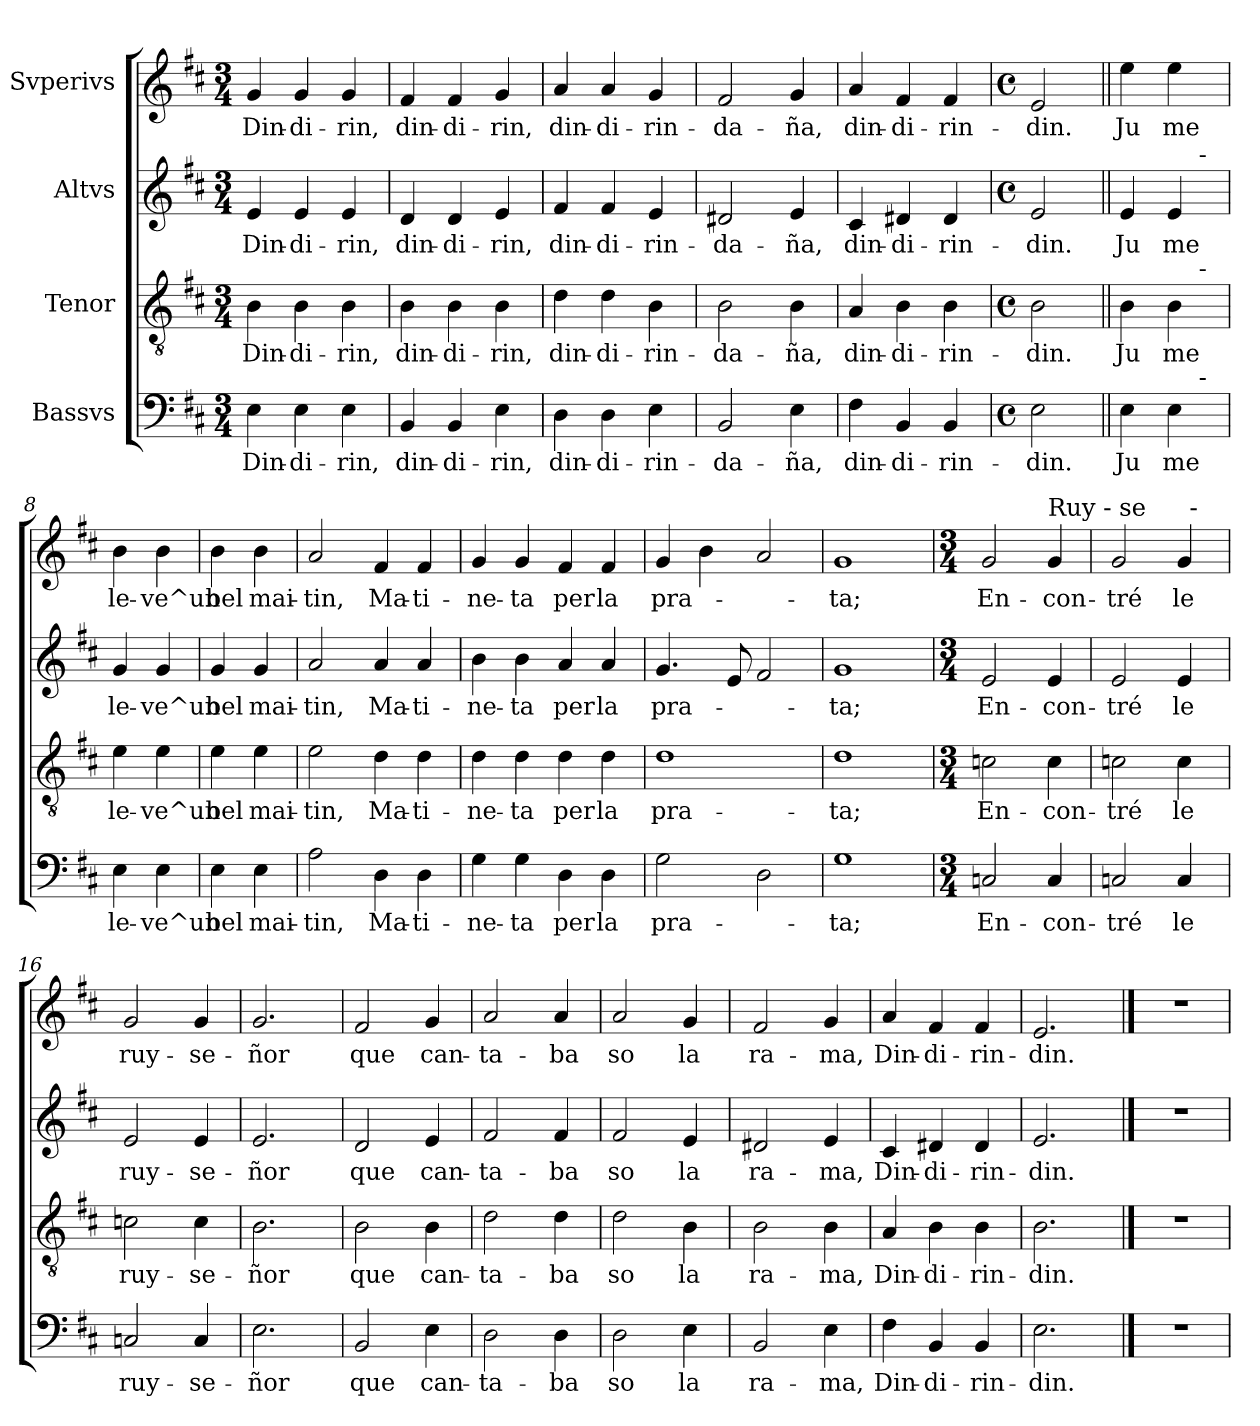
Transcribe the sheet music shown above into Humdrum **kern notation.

**kern	**text	**kern	**text	**kern	**text	**kern	**text
*part4	*part4	*part3	*part3	*part2	*part2	*part1	*part1
*staff4	*staff4	*staff3	*staff3	*staff2	*staff2	*staff1	*staff1
*I"Bassvs	*	*I"Tenor	*	*I"Altvs	*	*I"Svperivs	*
*clefF4	*	*clefGv2	*	*clefG2	*	*clefG2	*
*k[f#c#]	*	*k[f#c#]	*	*k[f#c#]	*	*k[f#c#]	*
*D:	*	*D:	*	*D:	*	*D:	*
*M3/4	*	*M3/4	*	*M3/4	*	*M3/4	*
=1	=1	=1	=1	=1	=1	=1	=1
!	!LO:LY:b	!	!LO:LY:b	!	!LO:LY:b	!	!LO:LY:b
4E\	Din-	4B\	Din-	4e/	Din-	4g/	Din-
!	!LO:LY:b	!	!LO:LY:b	!	!LO:LY:b	!	!LO:LY:b
4E\	-di-	4B\	-di-	4e/	-di-	4g/	-di-
!	!LO:LY:b	!	!LO:LY:b	!	!LO:LY:b	!	!LO:LY:b
4E\	-rin,	4B\	-rin,	4e/	-rin,	4g/	-rin,
=2	=2	=2	=2	=2	=2	=2	=2
!	!LO:LY:b	!	!LO:LY:b	!	!LO:LY:b	!	!LO:LY:b
4BB/	din-	4B\	din-	4d/	din-	4f#/	din-
!	!LO:LY:b	!	!LO:LY:b	!	!LO:LY:b	!	!LO:LY:b
4BB/	-di-	4B\	-di-	4d/	-di-	4f#/	-di-
!	!LO:LY:b	!	!LO:LY:b	!	!LO:LY:b	!	!LO:LY:b
4E\	-rin,	4B\	-rin,	4e/	-rin,	4g/	-rin,
=3	=3	=3	=3	=3	=3	=3	=3
!	!LO:LY:b	!	!LO:LY:b	!	!LO:LY:b	!	!LO:LY:b
4D\	din-	4d\	din-	4f#/	din-	4a/	din-
!	!LO:LY:b	!	!LO:LY:b	!	!LO:LY:b	!	!LO:LY:b
4D\	-di-	4d\	-di-	4f#/	-di-	4a/	-di-
!	!LO:LY:b	!	!LO:LY:b	!	!LO:LY:b	!	!LO:LY:b
4E\	-rin-	4B\	-rin-	4e/	-rin-	4g/	-rin-
=4	=4	=4	=4	=4	=4	=4	=4
!	!LO:LY:b	!	!LO:LY:b	!	!LO:LY:b	!	!LO:LY:b
2BB/	-da-	2B\	-da-	2d#X/	-da-	2f#/	-da-
!	!LO:LY:b	!	!LO:LY:b	!	!LO:LY:b	!	!LO:LY:b
4E\	-ña,	4B\	-ña,	4e/	-ña,	4g/	-ña,
=5	=5	=5	=5	=5	=5	=5	=5
!	!LO:LY:b	!	!LO:LY:b	!	!LO:LY:b	!	!LO:LY:b
4F#\	din-	4A/	din-	4c#/	din-	4a/	din-
!	!LO:LY:b	!	!LO:LY:b	!	!LO:LY:b	!	!LO:LY:b
4BB/	-di-	4B\	-di-	4d#X/	-di-	4f#/	-di-
!	!LO:LY:b	!	!LO:LY:b	!	!LO:LY:b	!	!LO:LY:b
4BB/	-rin-	4B\	-rin-	4d#/	-rin-	4f#/	-rin-
=6	=6	=6	=6	=6	=6	=6	=6
*M4/4	*	*M4/4	*	*M4/4	*	*M4/4	*
*met(c)	*	*met(c)	*	*met(c)	*	*met(c)	*
!	!LO:LY:b	!	!LO:LY:b	!	!LO:LY:b	!	!LO:LY:b
2E\	-din.	2B\	-din.	2e/	-din.	2e/	-din.
=7||	=7||	=7||	=7||	=7||	=7||	=7||	=7||
!	!	!	!	!LO:TX:a:t=Ruy - se	!	!	!
!	!	!LO:TX:a:t=Ruy - se	!	!	!	!	!
!LO:TX:a:t=Ruy - se	!	!	!	!	!	!	!
!	!LO:LY:b	!	!LO:LY:b	!	!LO:LY:b	!	!LO:LY:b
*^	*	*^	*	*^	*	*	*
4E\	4.ryy	Ju	4B\	4.ryy	Ju	4e/	4.ryy	Ju	4ee\	Ju
!	!	!LO:LY:b	!	!	!LO:LY:b	!	!	!LO:LY:b	!	!LO:LY:b
4E\	.	me	4B\	.	me	4e/	.	me	4ee\	me
!	!	!	!	!	!	!	!LO:TX:a:t=-	!	!	!
!	!	!	!	!LO:TX:a:t=-	!	!	!	!	!	!
!	!LO:TX:a:t=-	!	!	!	!	!	!	!	!	!
.	8ryy	.	.	8ryy	.	.	8ryy	.	.	.
!!LO:LB:g=z
=8	=8	=8	=8	=8	=8	=8	=8	=8	=8	=8
!	!	!LO:LY:b	!	!	!LO:LY:b	!	!	!LO:LY:b	!	!LO:LY:b
*v	*v	*	*	*	*	*v	*v	*	*	*
*	*	*v	*v	*	*	*	*	*
4E\	le-	4e\	le-	4g/	le-	4b\	le-
!	!LO:LY:b	!	!LO:LY:b	!	!LO:LY:b	!	!LO:LY:b
4E\	-ve^un	4e\	-ve^un	4g/	-ve^un	4b\	-ve^un
=9	=9	=9	=9	=9	=9	=9	=9
!	!LO:LY:b	!	!LO:LY:b	!	!LO:LY:b	!	!LO:LY:b
4E\	bel	4e\	bel	4g/	bel	4b\	bel
!	!LO:LY:b	!	!LO:LY:b	!	!LO:LY:b	!	!LO:LY:b
4E\	mai-	4e\	mai-	4g/	mai-	4b\	mai-
=10	=10	=10	=10	=10	=10	=10	=10
!	!LO:LY:b	!	!LO:LY:b	!	!LO:LY:b	!	!LO:LY:b
2A\	-tin,	2e\	-tin,	2a/	-tin,	2a/	-tin,
!	!LO:LY:b	!	!LO:LY:b	!	!LO:LY:b	!	!LO:LY:b
4D\	Ma-	4d\	Ma-	4a/	Ma-	4f#/	Ma-
!	!LO:LY:b	!	!LO:LY:b	!	!LO:LY:b	!	!LO:LY:b
4D\	-ti-	4d\	-ti-	4a/	-ti-	4f#/	-ti-
=11	=11	=11	=11	=11	=11	=11	=11
!	!LO:LY:b	!	!LO:LY:b	!	!LO:LY:b	!	!LO:LY:b
4G\	-ne-	4d\	-ne-	4b\	-ne-	4g/	-ne-
!	!LO:LY:b	!	!LO:LY:b	!	!LO:LY:b	!	!LO:LY:b
4G\	-ta	4d\	-ta	4b\	-ta	4g/	-ta
!	!LO:LY:b	!	!LO:LY:b	!	!LO:LY:b	!	!LO:LY:b
4D\	per	4d\	per	4a/	per	4f#/	per
!	!LO:LY:b	!	!LO:LY:b	!	!LO:LY:b	!	!LO:LY:b
4D\	la	4d\	la	4a/	la	4f#/	la
=12	=12	=12	=12	=12	=12	=12	=12
!	!LO:LY:b	!	!LO:LY:b	!	!LO:LY:b	!	!LO:LY:b
2G\	pra-	1d	pra-	4.g/	pra-	4g/	pra-
.	.	.	.	.	.	4b\	.
.	.	.	.	8e/	.	.	.
2D\	.	.	.	2f#/	.	2a/	.
=13	=13	=13	=13	=13	=13	=13	=13
!	!LO:LY:b	!	!LO:LY:b	!	!LO:LY:b	!	!LO:LY:b
1G	-ta;	1d	-ta;	1g	-ta;	1g	-ta;
=14	=14	=14	=14	=14	=14	=14	=14
*M3/4	*	*M3/4	*	*M3/4	*	*M3/4	*
!	!LO:LY:b	!	!LO:LY:b	!	!LO:LY:b	!	!LO:LY:b
2Cn/	En-	2cn\	En-	2e/	En-	2g/	En-
!	!	!	!	!	!	!LO:TX:a:t=Ruy - se	!
!	!LO:LY:b	!	!LO:LY:b	!	!LO:LY:b	!	!LO:LY:b
4C/	-con-	4c\	-con-	4e/	-con-	4g/	-con-
=15	=15	=15	=15	=15	=15	=15	=15
!	!LO:LY:b	!	!LO:LY:b	!	!LO:LY:b	!	!LO:LY:b
*	*	*	*	*	*	*^	*
2Cn/	-tré	2cn\	-tré	2e/	-tré	2g/	2ryy	-tré
!	!LO:LY:b	!	!LO:LY:b	!	!LO:LY:b	!	!	!LO:LY:b
4C/	le	4c\	le	4e/	le	4g/	32ryy	le
!	!	!	!	!	!	!	!LO:TX:a:t=-	!
.	.	.	.	.	.	.	8..ryy	.
!!LO:PB:g=z
=16	=16	=16	=16	=16	=16	=16	=16	=16
!	!LO:LY:b	!	!LO:LY:b	!	!LO:LY:b	!	!	!LO:LY:b
*	*	*	*	*	*	*v	*v	*
2Cn/	ruy-	2cn\	ruy-	2e/	ruy-	2g/	ruy-
!	!LO:LY:b	!	!LO:LY:b	!	!LO:LY:b	!	!LO:LY:b
4C/	-se-	4c\	-se-	4e/	-se-	4g/	-se-
=17	=17	=17	=17	=17	=17	=17	=17
!	!LO:LY:b	!	!LO:LY:b	!	!LO:LY:b	!	!LO:LY:b
2.E\	-ñor	2.B\	-ñor	2.e/	-ñor	2.g/	-ñor
=18	=18	=18	=18	=18	=18	=18	=18
!	!LO:LY:b	!	!LO:LY:b	!	!LO:LY:b	!	!LO:LY:b
2BB/	que	2B\	que	2d/	que	2f#/	que
!	!LO:LY:b	!	!LO:LY:b	!	!LO:LY:b	!	!LO:LY:b
4E\	can-	4B\	can-	4e/	can-	4g/	can-
=19	=19	=19	=19	=19	=19	=19	=19
!	!LO:LY:b	!	!LO:LY:b	!	!LO:LY:b	!	!LO:LY:b
2D\	-ta-	2d\	-ta-	2f#/	-ta-	2a/	-ta-
!	!LO:LY:b	!	!LO:LY:b	!	!LO:LY:b	!	!LO:LY:b
4D\	-ba	4d\	-ba	4f#/	-ba	4a/	-ba
=20	=20	=20	=20	=20	=20	=20	=20
!	!LO:LY:b	!	!LO:LY:b	!	!LO:LY:b	!	!LO:LY:b
2D\	so	2d\	so	2f#/	so	2a/	so
!	!LO:LY:b	!	!LO:LY:b	!	!LO:LY:b	!	!LO:LY:b
4E\	la	4B\	la	4e/	la	4g/	la
=21	=21	=21	=21	=21	=21	=21	=21
!	!LO:LY:b	!	!LO:LY:b	!	!LO:LY:b	!	!LO:LY:b
2BB/	ra-	2B\	ra-	2d#X/	ra-	2f#/	ra-
!	!LO:LY:b	!	!LO:LY:b	!	!LO:LY:b	!	!LO:LY:b
4E\	-ma,	4B\	-ma,	4e/	-ma,	4g/	-ma,
=22	=22	=22	=22	=22	=22	=22	=22
!	!LO:LY:b	!	!LO:LY:b	!	!LO:LY:b	!	!LO:LY:b
4F#\	Din-	4A/	Din-	4c#/	Din-	4a/	Din-
!	!LO:LY:b	!	!LO:LY:b	!	!LO:LY:b	!	!LO:LY:b
4BB/	-di-	4B\	-di-	4d#X/	-di-	4f#/	-di-
!	!LO:LY:b	!	!LO:LY:b	!	!LO:LY:b	!	!LO:LY:b
4BB/	-rin-	4B\	-rin-	4d#/	-rin-	4f#/	-rin-
=23	=23	=23	=23	=23	=23	=23	=23
!	!LO:LY:b	!	!LO:LY:b	!	!LO:LY:b	!	!LO:LY:b
2.E\	-din.	2.B\	-din.	2.e/	-din.	2.e/	-din.
==24	==24	==24	==24	==24	==24	==24	==24
2.r	.	2.r	.	2.r	.	2.r	.
=	=	=	=	=	=	=	=
*-	*-	*-	*-	*-	*-	*-	*-
